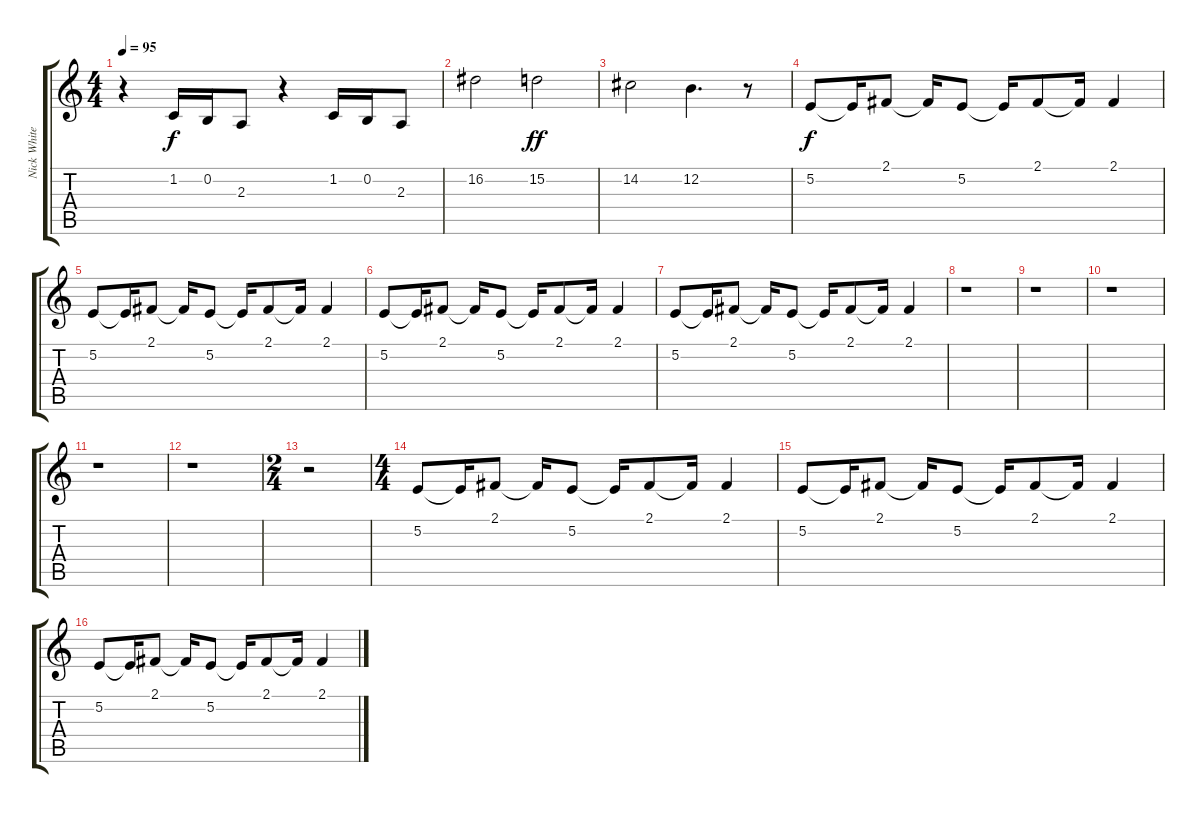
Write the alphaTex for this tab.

\track ("Nick White" "Nick White") {instrument churchorgan}
\staff {score tabs}
\tuning (E4 B3 G3 D3 A2 E2) {hide}
\ts (4 4)
\tempo 95
\clef g2
\ks c
r.4{dy f} 1.2.16 0.2.16 2.3.8 r.4 1.2.16 0.2.16 2.3.8 |
16.2.2 15.2.2{dy ff} |
14.2.2 12.2.4{d} r.8 |
5.2.8{dy f} 5.2{t}.16 2.1.8 2.1{t}.16 5.2.8 5.2{t}.16 2.1.8 2.1{t}.16 2.1.4 |
5.2.8 5.2{t}.16 2.1.8 2.1{t}.16 5.2.8 5.2{t}.16 2.1.8 2.1{t}.16 2.1.4 |
5.2.8 5.2{t}.16 2.1.8 2.1{t}.16 5.2.8 5.2{t}.16 2.1.8 2.1{t}.16 2.1.4 |
5.2.8 5.2{t}.16 2.1.8 2.1{t}.16 5.2.8 5.2{t}.16 2.1.8 2.1{t}.16 2.1.4 |
r.1 |
r.1 |
r.1 |
r.1 |
r.1 |
\ts (2 4)
r.2 |
\ts (4 4)
5.2.8 5.2{t}.16 2.1.8 2.1{t}.16 5.2.8 5.2{t}.16 2.1.8 2.1{t}.16 2.1.4 |
5.2.8 5.2{t}.16 2.1.8 2.1{t}.16 5.2.8 5.2{t}.16 2.1.8 2.1{t}.16 2.1.4 |
5.2.8 5.2{t}.16 2.1.8 2.1{t}.16 5.2.8 5.2{t}.16 2.1.8 2.1{t}.16 2.1.4
